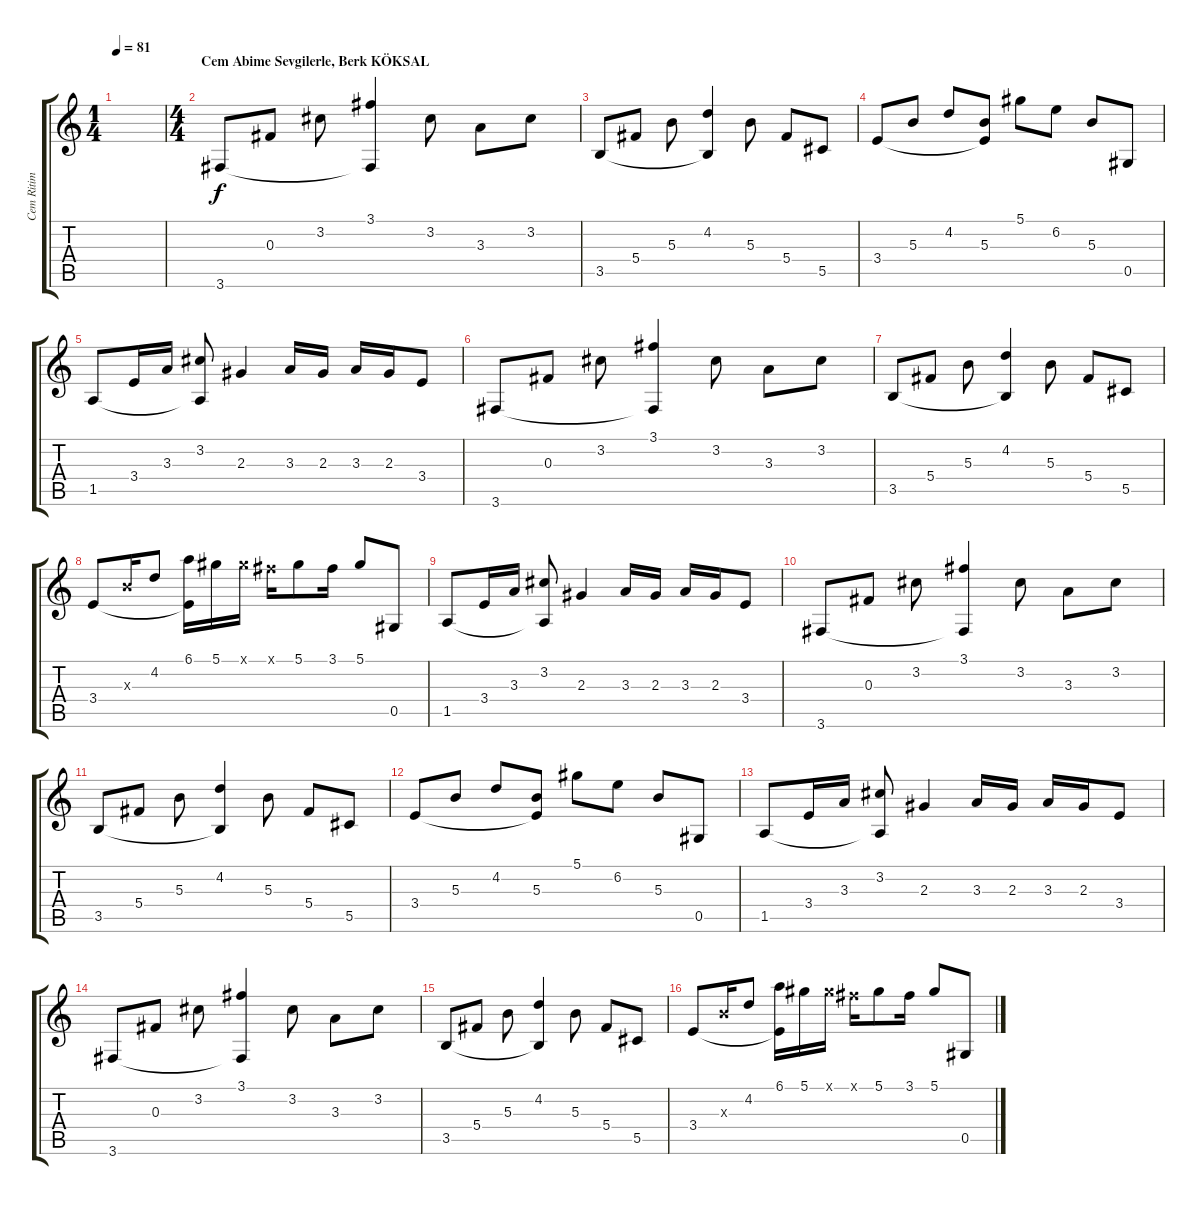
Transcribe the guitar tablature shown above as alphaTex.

\track ("Cem Ritim Gitar" "Cem Ritim ") {instrument overdrivenguitar}
\staff {score tabs}
\tuning (Eb4 Bb3 Gb3 Db3 Ab2 Eb2) {hide}
\ts (1 4)
\tempo 81
\clef g2
\ks c
|
\ts (4 4)
\section ("" "Cem Abime Sevgilerle, Berk KÖKSAL")
3.6.8 0.3.8 3.2.8 (3.1 3.6{t}).4 3.2.8 3.3.8 3.2.8 |
3.5.8 5.4.8 5.3.8 (4.2 3.5{t}).4 5.3.8 5.4.8 5.5.8 |
3.4.8 5.3.8 4.2.8 (5.3 3.4{t}).8 5.1.8 6.2.8 5.3.8 0.5.8 |
1.5.8 3.4.16 3.3.16 (3.2 1.5{t}).8 2.3.4 3.3.16 2.3.16 3.3.16 2.3.16 3.4.8 |
3.6.8 0.3.8 3.2.8 (3.1 3.6{t}).4 3.2.8 3.3.8 3.2.8 |
3.5.8 5.4.8 5.3.8 (4.2 3.5{t}).4 5.3.8 5.4.8 5.5.8 |
3.4.8 5.3{x}.16 4.2.8 (6.1 3.4{t}).16 5.1.16 5.1{x}.16 3.1{x}.16 5.1.8 3.1.16 5.1.8 0.5.8 |
1.5.8 3.4.16 3.3.16 (3.2 1.5{t}).8 2.3.4 3.3.16 2.3.16 3.3.16 2.3.16 3.4.8 |
3.6.8 0.3.8 3.2.8 (3.1 3.6{t}).4 3.2.8 3.3.8 3.2.8 |
3.5.8 5.4.8 5.3.8 (4.2 3.5{t}).4 5.3.8 5.4.8 5.5.8 |
\section ("" "")
3.4.8 5.3.8 4.2.8 (5.3 3.4{t}).8 5.1.8 6.2.8 5.3.8 0.5.8 |
1.5.8 3.4.16 3.3.16 (3.2 1.5{t}).8 2.3.4 3.3.16 2.3.16 3.3.16 2.3.16 3.4.8 |
3.6.8 0.3.8 3.2.8 (3.1 3.6{t}).4 3.2.8 3.3.8 3.2.8 |
3.5.8 5.4.8 5.3.8 (4.2 3.5{t}).4 5.3.8 5.4.8 5.5.8 |
3.4.8 5.3{x}.16 4.2.8 (6.1 3.4{t}).16 5.1.16 5.1{x}.16 3.1{x}.16 5.1.8 3.1.16 5.1.8 0.5.8
